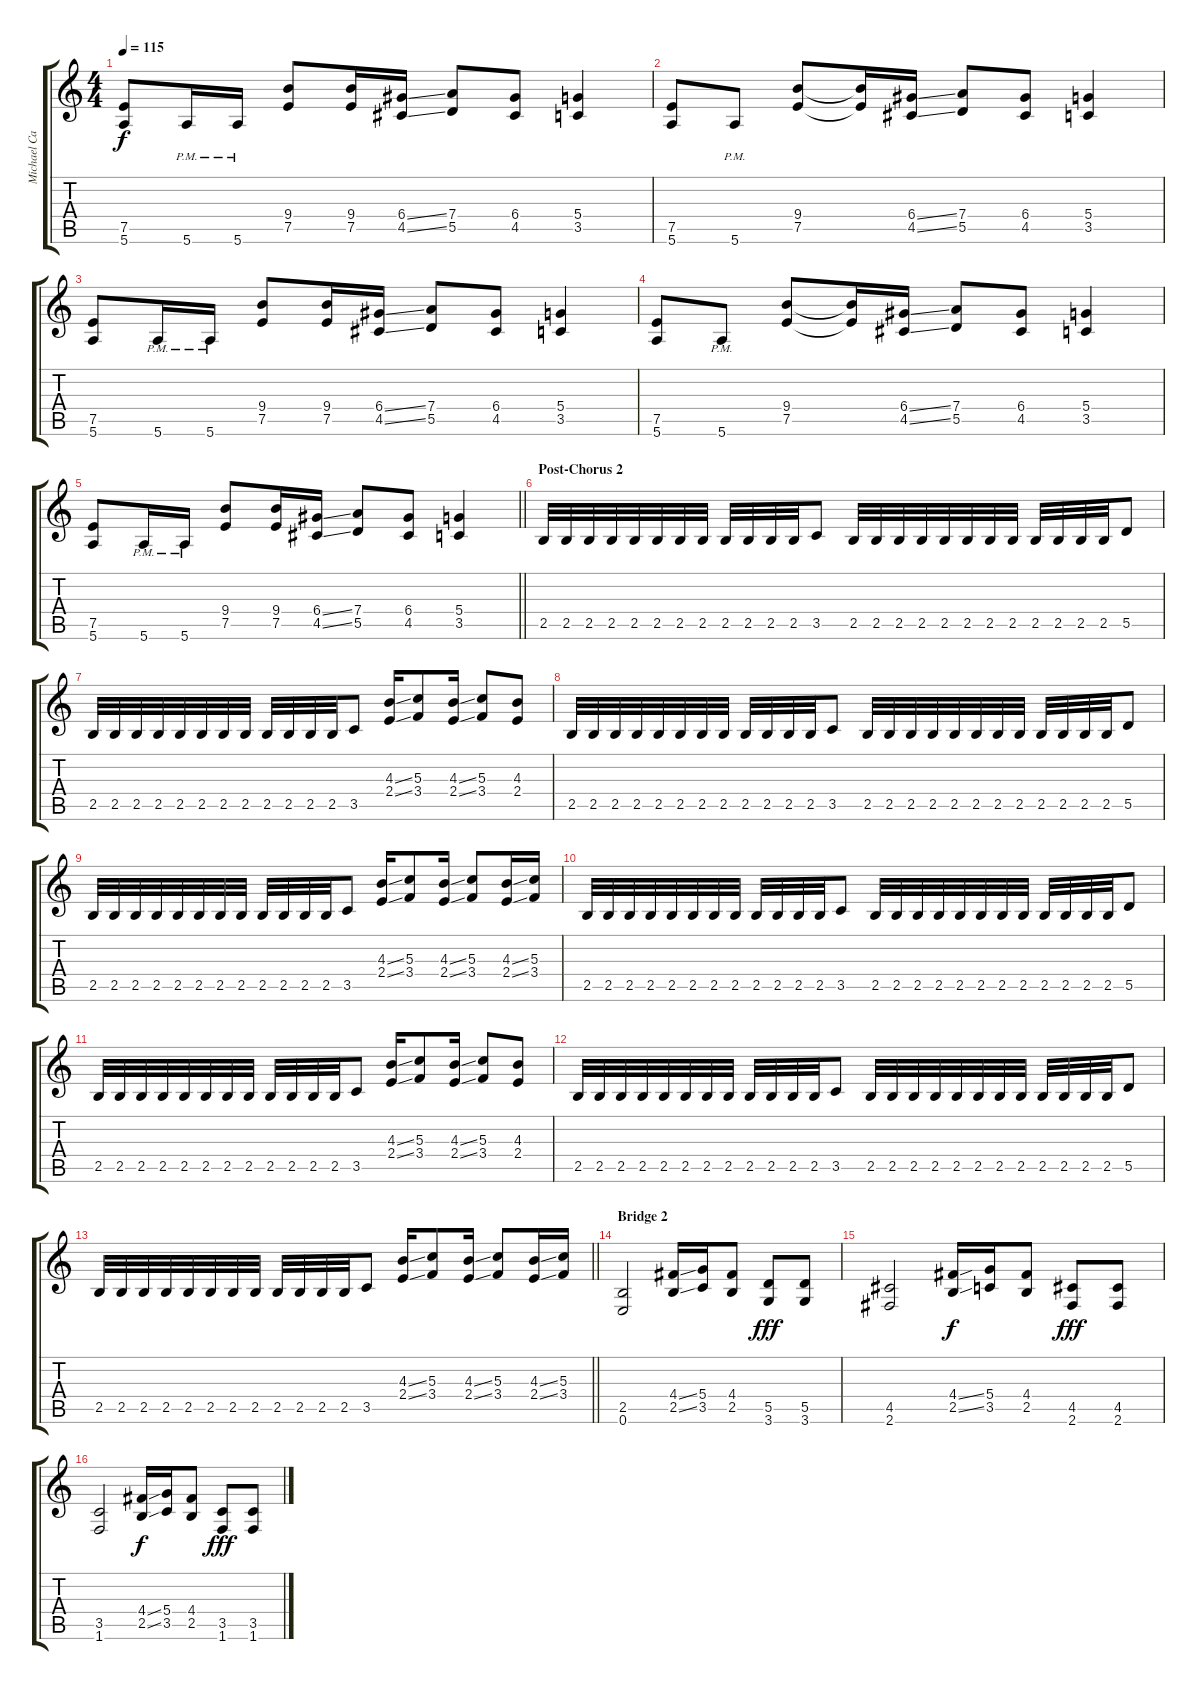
\track ("Michael Carlisle" "Michael Ca") {instrument distortionguitar}
\staff {score tabs}
\tuning (E4 B3 G3 D3 A2 E2) {hide}
\ts (4 4)
\tempo 115
\clef g2
\ks c
(7.5 5.6).8{dy f} 5.6{pm}.16 5.6{pm}.16 (9.4 7.5).8 (9.4 7.5).16 (6.4{ss} 4.5{ss}).16 (7.4 5.5).8 (6.4 4.5).8 (5.4 3.5).4 |
(7.5 5.6).8 5.6{pm}.8 (9.4 7.5).8 (9.4{t} 7.5{t}).16 (6.4{ss} 4.5{ss}).16 (7.4 5.5).8 (6.4 4.5).8 (5.4 3.5).4 |
(7.5 5.6).8 5.6{pm}.16 5.6{pm}.16 (9.4 7.5).8 (9.4 7.5).16 (6.4{ss} 4.5{ss}).16 (7.4 5.5).8 (6.4 4.5).8 (5.4 3.5).4 |
(7.5 5.6).8 5.6{pm}.8 (9.4 7.5).8 (9.4{t} 7.5{t}).16 (6.4{ss} 4.5{ss}).16 (7.4 5.5).8 (6.4 4.5).8 (5.4 3.5).4 |
\barLineRight lightlight
(7.5 5.6).8 5.6{pm}.16 5.6{pm}.16 (9.4 7.5).8 (9.4 7.5).16 (6.4{ss} 4.5{ss}).16 (7.4 5.5).8 (6.4 4.5).8 (5.4 3.5).4 |
\section ("" "Post-Chorus 2")
2.5.32 2.5.32 2.5.32 2.5.32 2.5.32 2.5.32 2.5.32 2.5.32 2.5.32 2.5.32 2.5.32 2.5.32 3.5.8 2.5.32 2.5.32 2.5.32 2.5.32 2.5.32 2.5.32 2.5.32 2.5.32 2.5.32 2.5.32 2.5.32 2.5.32 5.5.8 |
2.5.32 2.5.32 2.5.32 2.5.32 2.5.32 2.5.32 2.5.32 2.5.32 2.5.32 2.5.32 2.5.32 2.5.32 3.5.8 (4.3{ss} 2.4{ss}).16 (5.3 3.4).8 (4.3{ss} 2.4{ss}).16 (5.3 3.4).8 (4.3 2.4).8 |
2.5.32 2.5.32 2.5.32 2.5.32 2.5.32 2.5.32 2.5.32 2.5.32 2.5.32 2.5.32 2.5.32 2.5.32 3.5.8 2.5.32 2.5.32 2.5.32 2.5.32 2.5.32 2.5.32 2.5.32 2.5.32 2.5.32 2.5.32 2.5.32 2.5.32 5.5.8 |
2.5.32 2.5.32 2.5.32 2.5.32 2.5.32 2.5.32 2.5.32 2.5.32 2.5.32 2.5.32 2.5.32 2.5.32 3.5.8 (4.3{ss} 2.4{ss}).16 (5.3 3.4).8 (4.3{ss} 2.4{ss}).16 (5.3 3.4).8 (4.3{ss} 2.4{ss}).16 (5.3 3.4).16 |
2.5.32 2.5.32 2.5.32 2.5.32 2.5.32 2.5.32 2.5.32 2.5.32 2.5.32 2.5.32 2.5.32 2.5.32 3.5.8 2.5.32 2.5.32 2.5.32 2.5.32 2.5.32 2.5.32 2.5.32 2.5.32 2.5.32 2.5.32 2.5.32 2.5.32 5.5.8 |
2.5.32 2.5.32 2.5.32 2.5.32 2.5.32 2.5.32 2.5.32 2.5.32 2.5.32 2.5.32 2.5.32 2.5.32 3.5.8 (4.3{ss} 2.4{ss}).16 (5.3 3.4).8 (4.3{ss} 2.4{ss}).16 (5.3 3.4).8 (4.3 2.4).8 |
2.5.32 2.5.32 2.5.32 2.5.32 2.5.32 2.5.32 2.5.32 2.5.32 2.5.32 2.5.32 2.5.32 2.5.32 3.5.8 2.5.32 2.5.32 2.5.32 2.5.32 2.5.32 2.5.32 2.5.32 2.5.32 2.5.32 2.5.32 2.5.32 2.5.32 5.5.8 |
\barLineRight lightlight
2.5.32 2.5.32 2.5.32 2.5.32 2.5.32 2.5.32 2.5.32 2.5.32 2.5.32 2.5.32 2.5.32 2.5.32 3.5.8 (4.3{ss} 2.4{ss}).16 (5.3 3.4).8 (4.3{ss} 2.4{ss}).16 (5.3 3.4).8 (4.3{ss} 2.4{ss}).16 (5.3 3.4).16 |
\section ("" "Bridge 2")
(2.5 0.6).2 (4.4{ss} 2.5{ss}).16 (5.4 3.5).16 (4.4 2.5).8 (5.5 3.6).8{dy fff} (5.5 3.6).8 |
(4.5 2.6).2 (4.4{ss} 2.5{ss}).16{dy f} (5.4 3.5).16 (4.4 2.5).8 (4.5 2.6).8{dy fff} (4.5 2.6).8 |
(3.5 1.6).2 (4.4{ss} 2.5{ss}).16{dy f} (5.4 3.5).16 (4.4 2.5).8 (3.5 1.6).8{dy fff} (3.5 1.6).8
